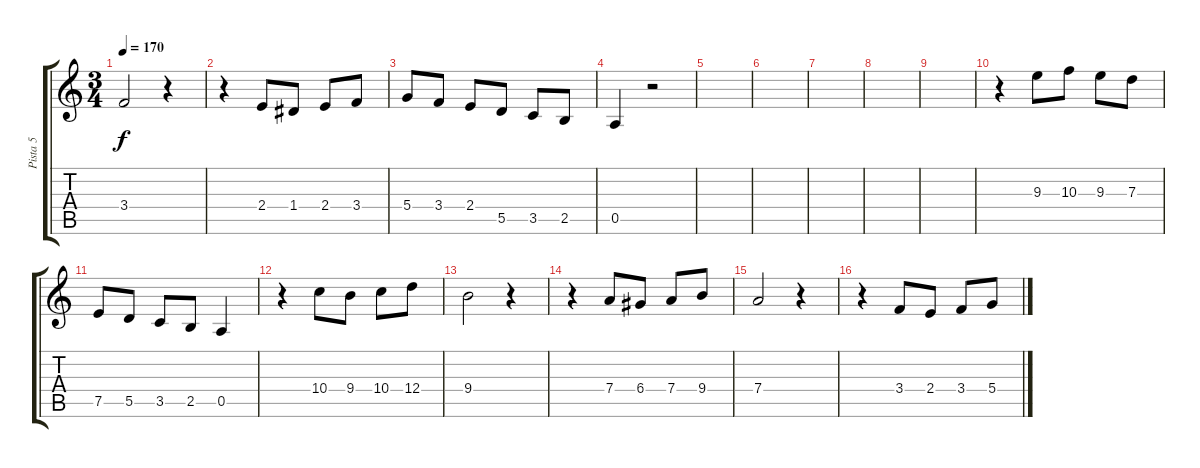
\track ("Pista 5" "Pista 5") {instrument distortionguitar}
\staff {score tabs}
\tuning (E4 B3 G3 D3 A2 D2) {hide}
\ts (3 4)
\tempo 170
\clef g2
\ks c
3.4.2{dy f} r.4 |
r.4 2.4.8 1.4.8 2.4.8 3.4.8 |
5.4.8 3.4.8 2.4.8 5.5.8 3.5.8 2.5.8 |
0.5.4 r.2 |
|
|
|
|
|
r.4 9.3.8 10.3.8 9.3.8 7.3.8 |
7.5.8 5.5.8 3.5.8 2.5.8 0.5.4 |
r.4 10.4.8 9.4.8 10.4.8 12.4.8 |
9.4.2 r.4 |
r.4 7.4.8 6.4.8 7.4.8 9.4.8 |
7.4.2 r.4 |
r.4 3.4.8 2.4.8 3.4.8 5.4.8
